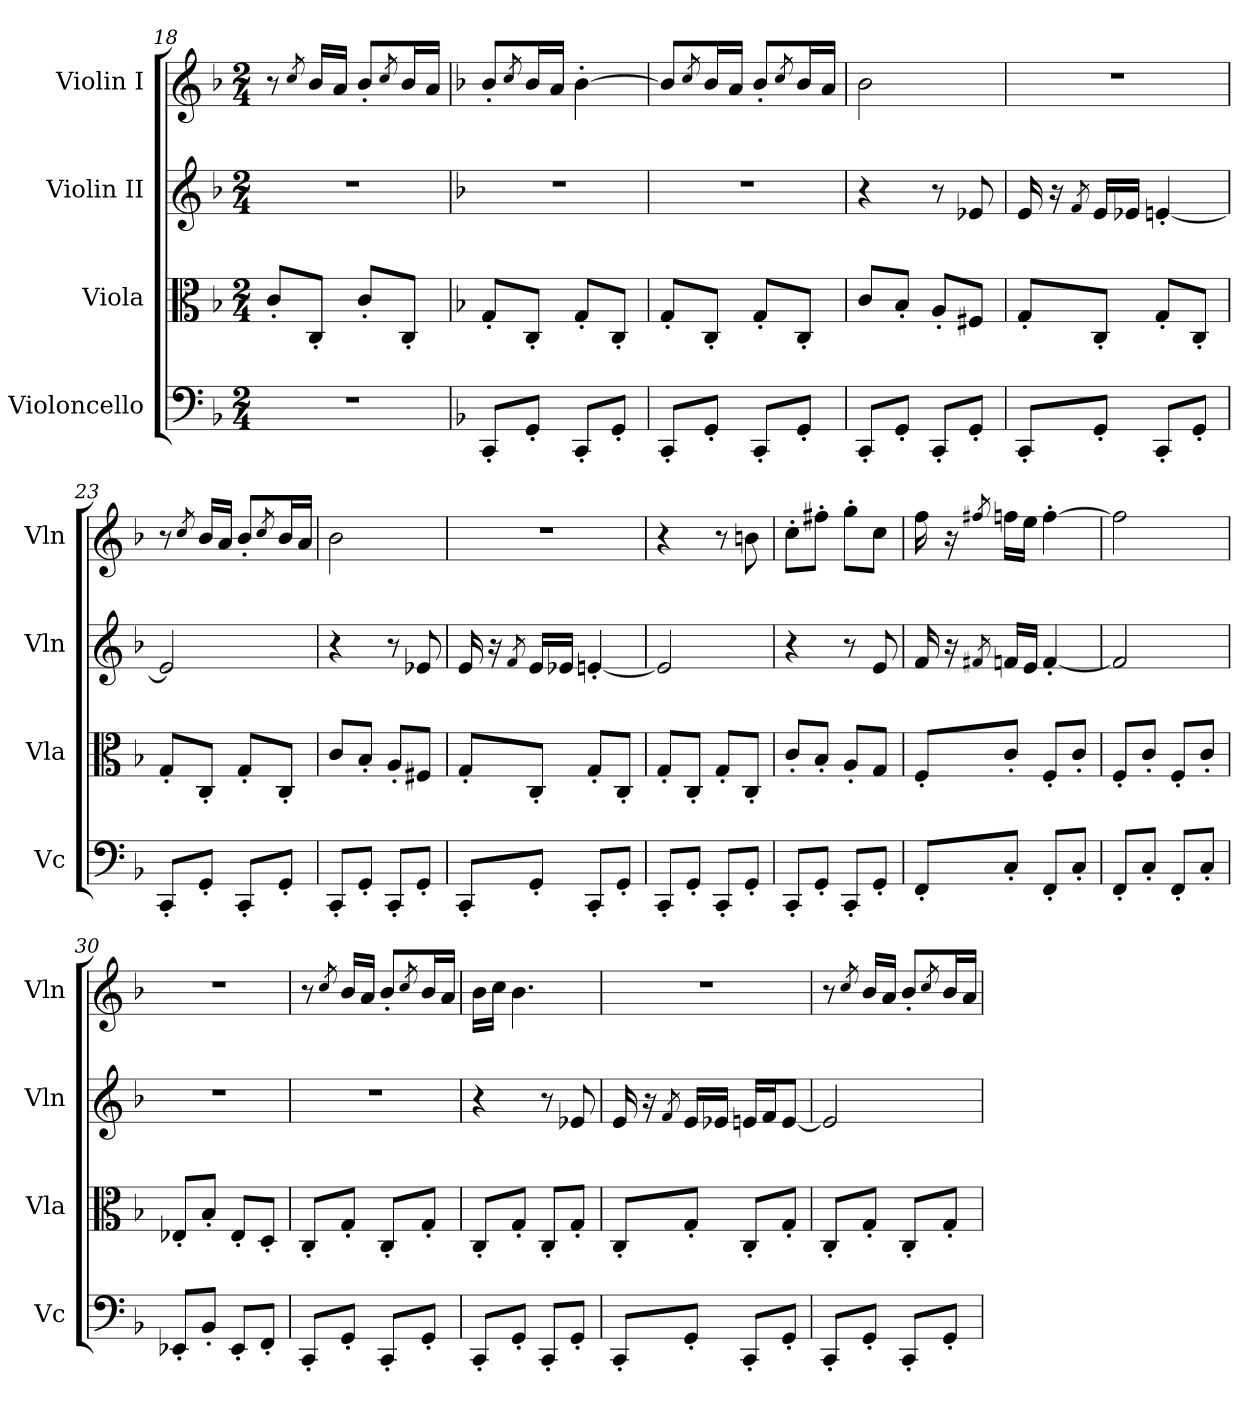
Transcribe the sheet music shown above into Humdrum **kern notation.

**kern	**kern	**kern	**kern
*part4	*part3	*part2	*part1
*staff4	*staff3	*staff2	*staff1
*I"Violoncello	*I"Viola	*I"Violin II	*I"Violin I
*I'Vc	*I'Vla	*I'Vln	*I'Vln
*clefF4	*clefC3	*clefG2	*clefG2
*k[b-]	*k[b-]	*k[b-]	*k[b-]
*M2/4	*M2/4	*M2/4	*M2/4
=18	=18	=18	=18
2r	8c'/L	2r	8r
.	.	.	8qcc/
.	8C'/J	.	16b-/LL
.	.	.	16a/JJ
.	8c'/L	.	8b-'/L
.	.	.	8qcc/
.	8C'/J	.	16b-/L
.	.	.	16a/JJ
=19	=19	=19	=19
*	*	*	*k[b-]
8CC'/L	8G'/L	2r	8b-'/L
.	.	.	8qcc/
8GG'/J	8C'/J	.	16b-/L
.	.	.	16a/JJ
8CC'/L	8G'/L	.	[4b-'\
8GG'/J	8C'/J	.	.
=20	=20	=20	=20
8CC'/L	8G'/L	2r	8b-/L]
.	.	.	8qcc/
8GG'/J	8C'/J	.	16b-/L
.	.	.	16a/JJ
8CC'/L	8G'/L	.	8b-'/L
.	.	.	8qcc/
8GG'/J	8C'/J	.	16b-/L
.	.	.	16a/JJ
=21	=21	=21	=21
8CC'/L	8c/L	4r	2b-\
8GG'/J	8B-'/J	.	.
8CC'/L	8A'/L	8r	.
8GG'/J	8F#X/J	8e-X/	.
!!LO:LB:g=z
=22	=22	=22	=22
8CC'/L	8G'/L	16e/	2r
.	.	16r	.
.	.	8qf/	.
8GG'/J	8C'/J	16e/LL	.
.	.	16e-X/JJ	.
8CC'/L	8G'/L	[4en'/	.
8GG'/J	8C'/J	.	.
=23	=23	=23	=23
8CC'/L	8G'/L	2e/]	8r
.	.	.	8qcc/
8GG'/J	8C'/J	.	16b-/LL
.	.	.	16a/JJ
8CC'/L	8G'/L	.	8b-'/L
.	.	.	8qcc/
8GG'/J	8C'/J	.	16b-/L
.	.	.	16a/JJ
=24	=24	=24	=24
8CC'/L	8c/L	4r	2b-\
8GG'/J	8B-'/J	.	.
8CC'/L	8A'/L	8r	.
8GG'/J	8F#X/J	8e-X/	.
=25	=25	=25	=25
8CC'/L	8G'/L	16e/	2r
.	.	16r	.
.	.	8qf/	.
8GG'/J	8C'/J	16e/LL	.
.	.	16e-X/JJ	.
8CC'/L	8G'/L	[4en'/	.
8GG'/J	8C'/J	.	.
=26	=26	=26	=26
8CC'/L	8G'/L	2e/]	4r
8GG'/J	8C'/J	.	.
8CC'/L	8G'/L	.	8r
8GG'/J	8C'/J	.	8bn\
=27	=27	=27	=27
8CC'/L	8c'/L	4r	8cc'\L
8GG'/J	8B-'/J	.	8ff#X'\J
8CC'/L	8A'/L	8r	8gg'\L
8GG'/J	8G/J	8e/	8cc\J
!!LO:LB:g=z
=28	=28	=28	=28
8FF'/L	8F'/L	16f/	16ff\
.	.	16r	16r
.	.	8qf#X/	8qff#X/
8C'/J	8c'/J	16fn/LL	16ffn\LL
.	.	16e/JJ	16ee\JJ
8FF'/L	8F'/L	[4f'/	[4ff'\
8C'/J	8c'/J	.	.
=29	=29	=29	=29
8FF'/L	8F'/L	2f/]	2ff\]
8C'/J	8c'/J	.	.
8FF'/L	8F'/L	.	.
8C'/J	8c'/J	.	.
=30	=30	=30	=30
8EE-X'/L	8E-X'/L	2r	2r
8BB-'/J	8B-'/J	.	.
8EE-'/L	8E-'/L	.	.
8FF'/J	8D'/J	.	.
=31	=31	=31	=31
8CC'/L	8C'/L	2r	8r
.	.	.	8qcc/
8GG'/J	8G'/J	.	16b-/LL
.	.	.	16a/JJ
8CC'/L	8C'/L	.	8b-'/L
.	.	.	8qcc/
8GG'/J	8G'/J	.	16b-/L
.	.	.	16a/JJ
=32	=32	=32	=32
8CC'/L	8C'/L	4r	16b-\LL
.	.	.	16cc\JJ
8GG'/J	8G'/J	.	4.b-\
8CC'/L	8C'/L	8r	.
8GG'/J	8G'/J	8e-X/	.
=33	=33	=33	=33
8CC'/L	8C'/L	16e/	2r
.	.	16r	.
.	.	8qf/	.
8GG'/J	8G'/J	16e/LL	.
.	.	16e-X/JJ	.
8CC'/L	8C'/L	16en/LL	.
.	.	16f/J	.
8GG'/J	8G'/J	[8e/J	.
!!LO:PB:g=z
=34	=34	=34	=34
8CC'/L	8C'/L	2e/]	8r
.	.	.	8qcc/
8GG'/J	8G'/J	.	16b-/LL
.	.	.	16a/JJ
8CC'/L	8C'/L	.	8b-'/L
.	.	.	8qcc/
8GG'/J	8G'/J	.	16b-/L
.	.	.	16a/JJ
=	=	=	=
*-	*-	*-	*-
